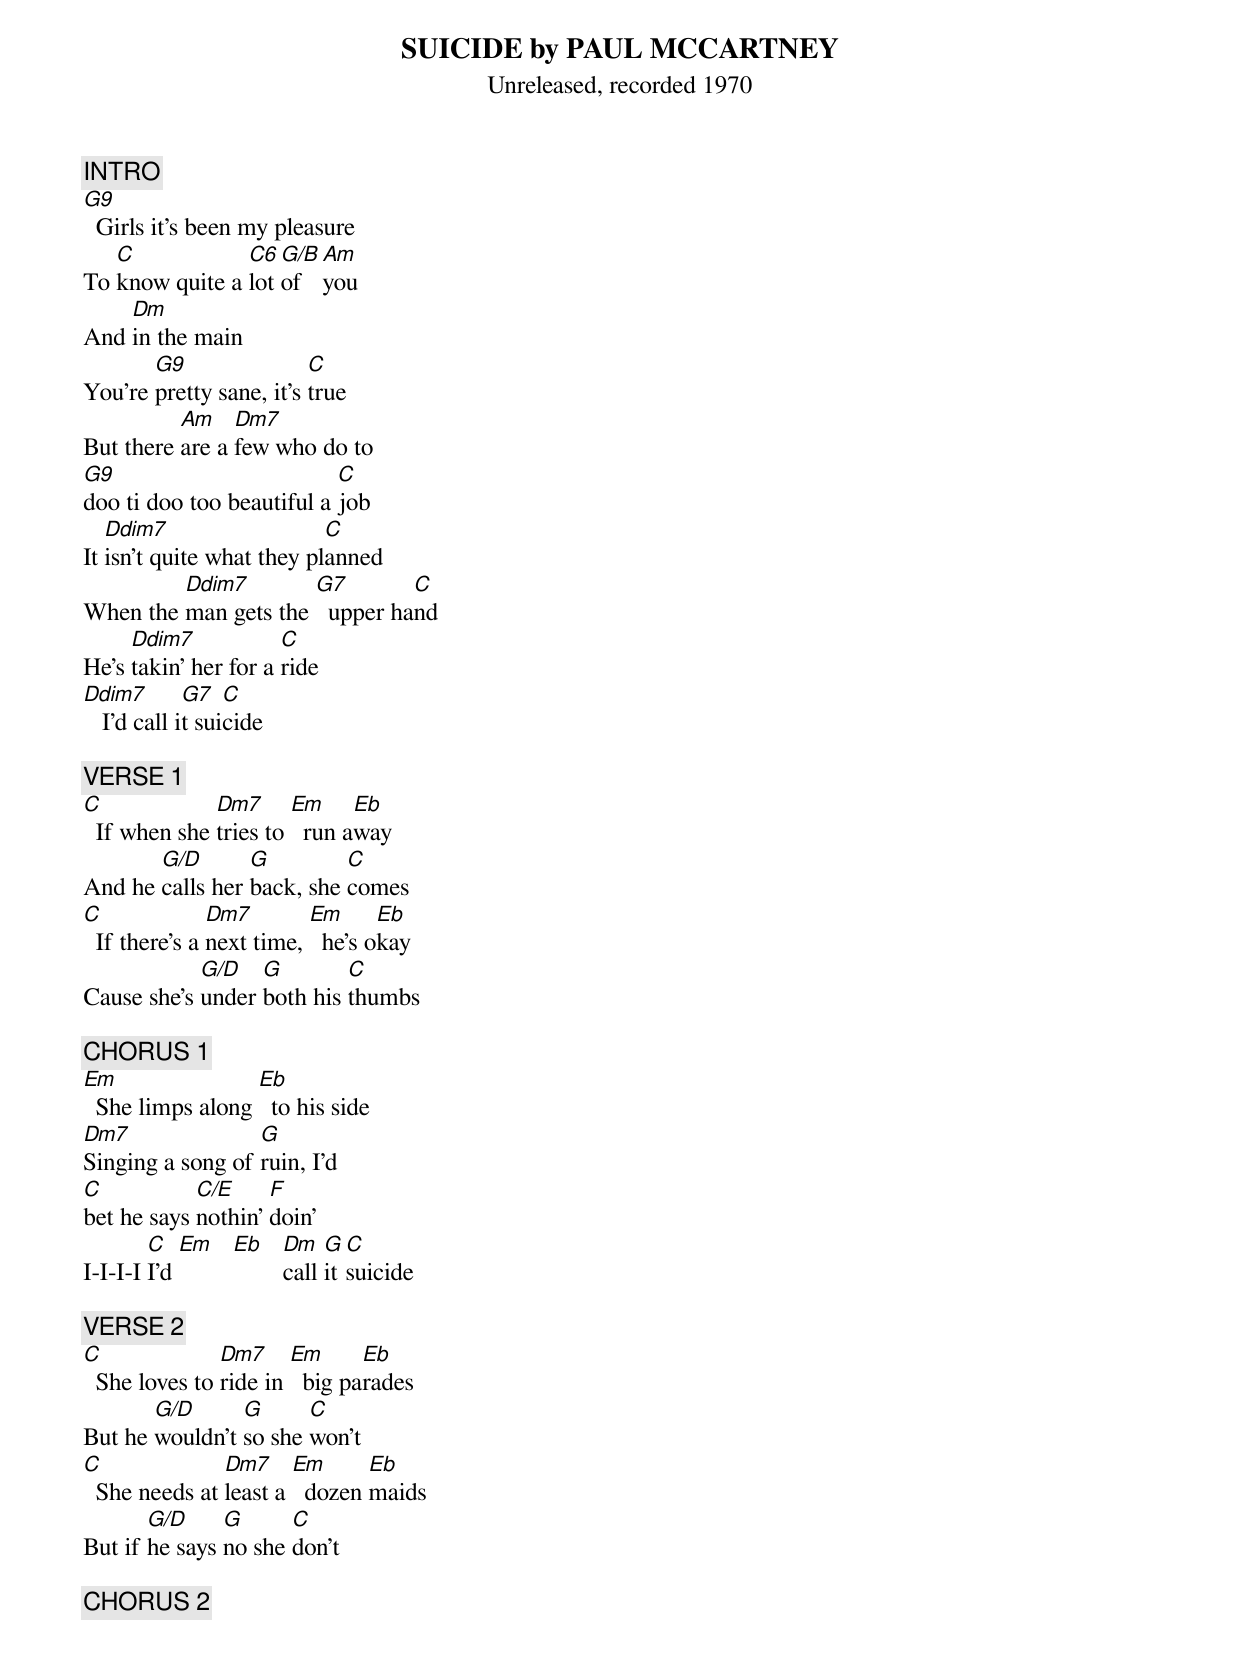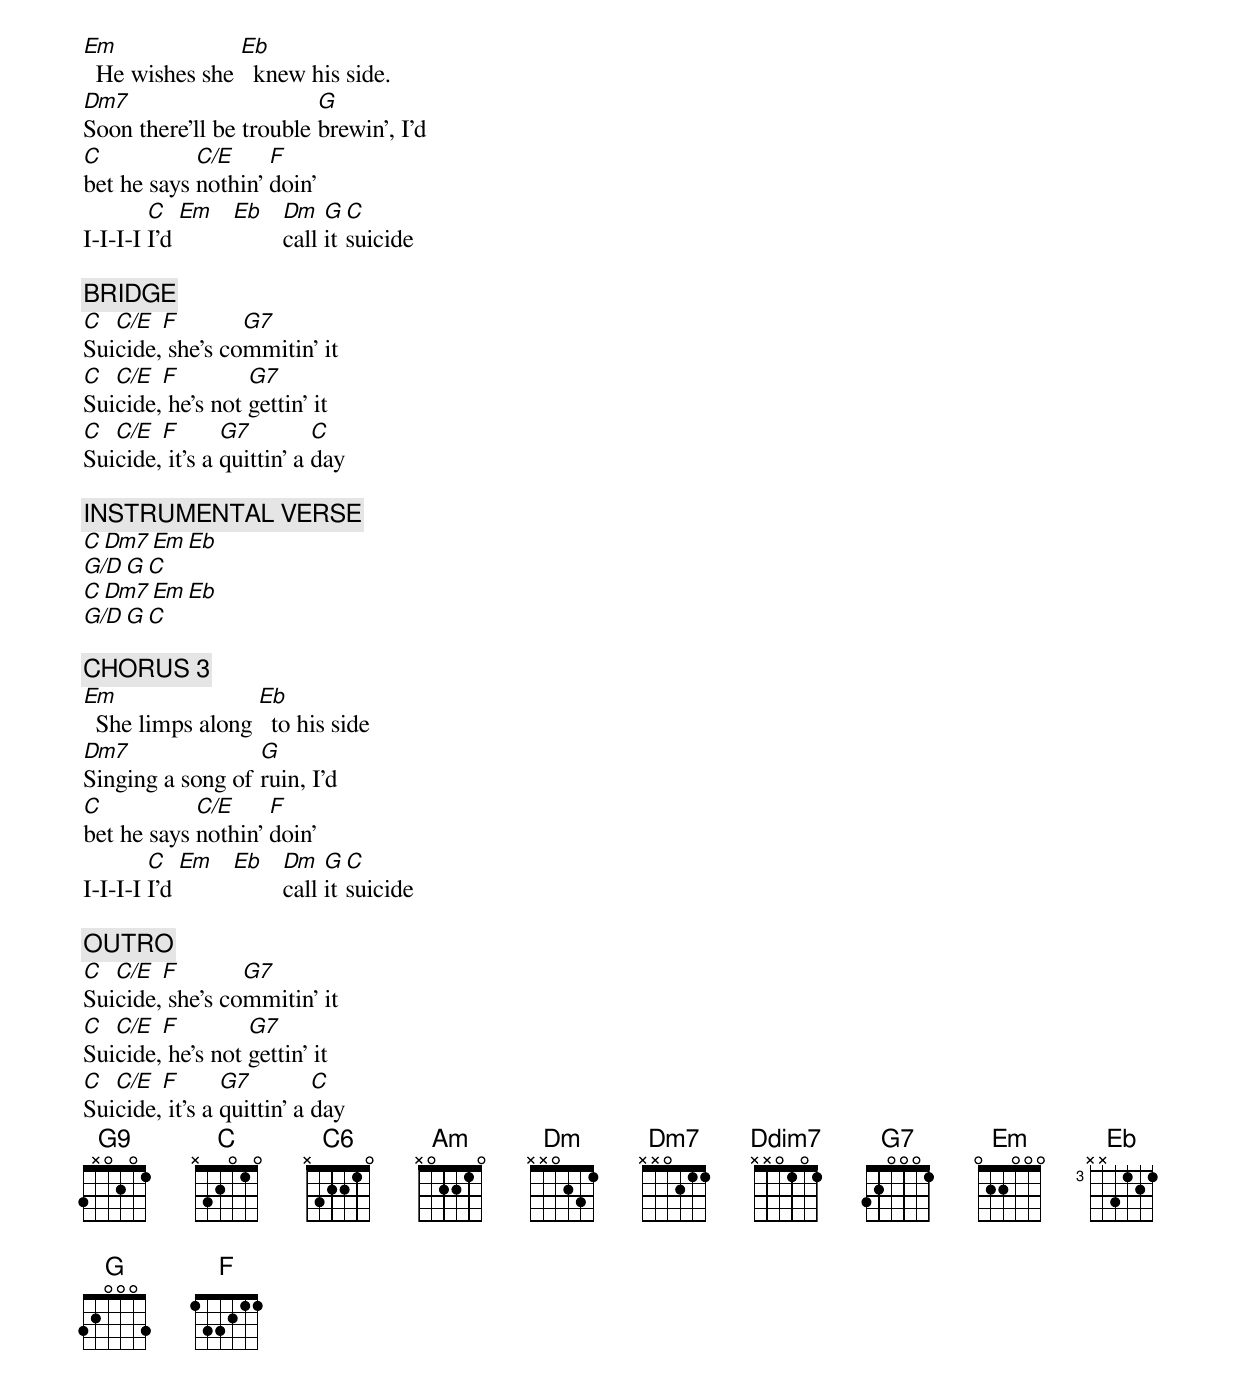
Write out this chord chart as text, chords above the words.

SUICIDE by PAUL MCCARTNEY
Unreleased, recorded 1970

[INTRO]
G9
  Girls it's been my pleasure
   C            C6  G/B  Am
To know quite a lot of   you
    Dm
And in the main
       G9                C
You're pretty sane, it's true
          Am    Dm7
But there are a few who do to
G9                         C
doo ti doo too beautiful a job
   Ddim7                   C
It isn't quite what they planned
         Ddim7        G7        C
When the man gets the   upper hand
     Ddim7            C
He's takin' her for a ride
Ddim7        G7   C
   I'd call it suicide

[VERSE 1]
C             Dm7      Em     Eb
  If when she tries to   run away
       G/D       G         C
And he calls her back, she comes
C              Dm7        Em      Eb
  If there's a next time,   he's okay
            G/D   G        C
Cause she's under both his thumbs

[CHORUS 1]
Em                Eb
  She limps along   to his side
Dm7               G
Singing a song of ruin, I'd
C           C/E     F
bet he says nothin' doin'
        C   Em Eb Dm   G  C
I-I-I-I I'd       call it suicide

[VERSE 2]
C              Dm7     Em      Eb
  She loves to ride in   big parades
       G/D      G      C
But he wouldn't so she won't
C              Dm7     Em      Eb
  She needs at least a   dozen maids
       G/D     G      C
But if he says no she don't

[CHORUS 2]
Em              Eb
  He wishes she   knew his side.
Dm7                      G
Soon there'll be trouble brewin', I'd
C           C/E     F
bet he says nothin' doin'
        C   Em Eb Dm   G  C
I-I-I-I I'd       call it suicide

[BRIDGE]
C  C/E  F        G7
Suicide, she's commitin' it
C  C/E  F         G7
Suicide, he's not gettin' it
C  C/E  F       G7         C
Suicide, it's a quittin' a day

[INSTRUMENTAL VERSE]
C    Dm7  Em  Eb
G/D  G    C
C    Dm7  Em  Eb
G/D  G    C

[CHORUS 3]
Em                Eb
  She limps along   to his side
Dm7               G
Singing a song of ruin, I'd
C           C/E     F
bet he says nothin' doin'
        C   Em Eb Dm   G  C
I-I-I-I I'd       call it suicide

[OUTRO]
C  C/E  F        G7
Suicide, she's commitin' it
C  C/E  F         G7
Suicide, he's not gettin' it
C  C/E  F       G7         C
Suicide, it's a quittin' a day
